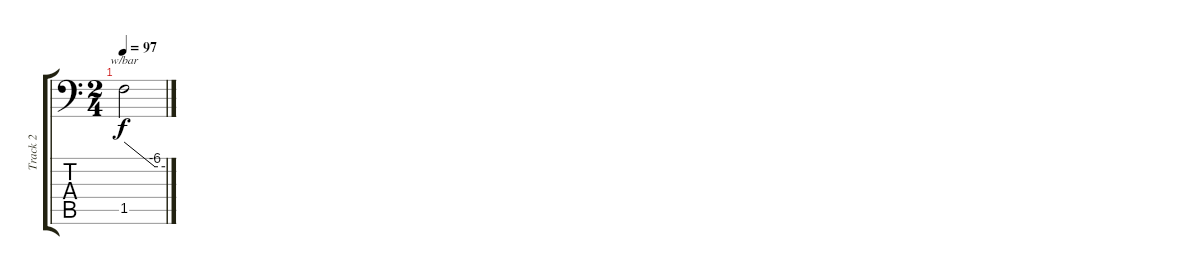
\track ("Track 2" "Track 2") {instrument overdrivenguitar}
\staff {score tabs}
\tuning (B3 Gb3 D3 A2 E2 A1) {hide}
\ts (2 4)
\tempo 97
\clef f4
\ks c
1.5{t}.2{tbe (custom default 0 0 45 -24 60 -24) dy f}
